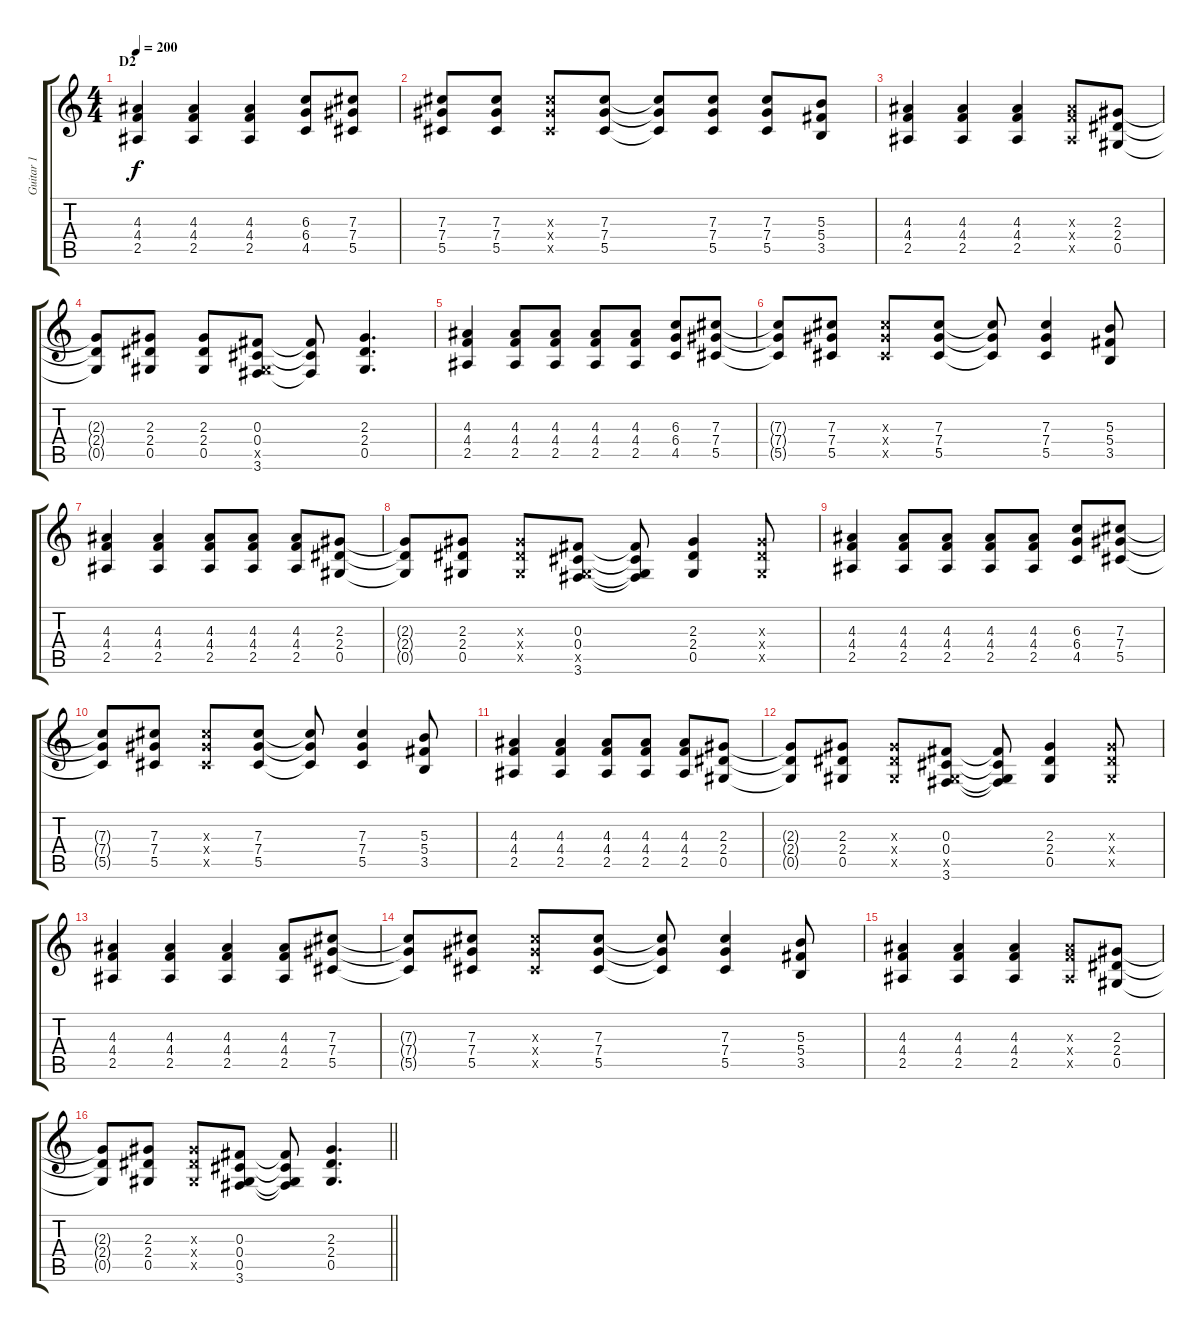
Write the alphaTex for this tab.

\track ("Guitar 1" "Guitar 1") {instrument overdrivenguitar}
\staff {score tabs}
\tuning (Eb4 Bb3 Gb3 Db3 Ab2 Eb2) {hide}
\ts (4 4)
\section ("" "D2")
\tempo 200
\clef g2
\ks c
(4.3 4.4 2.5).4{dy f} (4.3 4.4 2.5).4 (4.3 4.4 2.5).4 (6.3 6.4 4.5).8 (7.3 7.4 5.5).8 |
(7.3 7.4 5.5).8 (7.3 7.4 5.5).8 (7.3{x} 7.4{x} 5.5{x}).8 (7.3 7.4 5.5).8 (7.3{t} 7.4{t} 5.5{t}).8 (7.3 7.4 5.5).8 (7.3 7.4 5.5).8 (5.3 5.4 3.5).8 |
(4.3 4.4 2.5).4 (4.3 4.4 2.5).4 (4.3 4.4 2.5).4 (4.3{x} 4.4{x} 2.5{x}).8 (2.3 2.4 0.5).8 |
(2.3{t} 2.4{t} 0.5{t}).8 (2.3 2.4 0.5).8 (2.3 2.4 0.5).8 (0.3 0.4 0.5{x} 3.6).8 (0.3{t} 0.4{t} 3.6{t}).8 (2.3 2.4 0.5).4{d} |
(4.3 4.4 2.5).4 (4.3 4.4 2.5).8 (4.3 4.4 2.5).8 (4.3 4.4 2.5).8 (4.3 4.4 2.5).8 (6.3 6.4 4.5).8 (7.3 7.4 5.5).8 |
(7.3{t} 7.4{t} 5.5{t}).8 (7.3 7.4 5.5).8 (7.3{x} 7.4{x} 5.5{x}).8 (7.3 7.4 5.5).8 (7.3{t} 7.4{t} 5.5{t}).8 (7.3 7.4 5.5).4 (5.3 5.4 3.5).8 |
(4.3 4.4 2.5).4 (4.3 4.4 2.5).4 (4.3 4.4 2.5).8 (4.3 4.4 2.5).8 (4.3 4.4 2.5).8 (2.3 2.4 0.5).8 |
(2.3{t} 2.4{t} 0.5{t}).8 (2.3 2.4 0.5).8 (2.3{x} 2.4{x} 0.5{x}).8 (0.3 0.4 0.5{x} 3.6).8 (0.3{t} 0.4{t} 0.5{t} 3.6{t}).8 (2.3 2.4 0.5).4 (2.3{x} 2.4{x} 0.5{x}).8 |
(4.3 4.4 2.5).4 (4.3 4.4 2.5).8 (4.3 4.4 2.5).8 (4.3 4.4 2.5).8 (4.3 4.4 2.5).8 (6.3 6.4 4.5).8 (7.3 7.4 5.5).8 |
(7.3{t} 7.4{t} 5.5{t}).8 (7.3 7.4 5.5).8 (7.3{x} 7.4{x} 5.5{x}).8 (7.3 7.4 5.5).8 (7.3{t} 7.4{t} 5.5{t}).8 (7.3 7.4 5.5).4 (5.3 5.4 3.5).8 |
(4.3 4.4 2.5).4 (4.3 4.4 2.5).4 (4.3 4.4 2.5).8 (4.3 4.4 2.5).8 (4.3 4.4 2.5).8 (2.3 2.4 0.5).8 |
(2.3{t} 2.4{t} 0.5{t}).8 (2.3 2.4 0.5).8 (2.3{x} 2.4{x} 0.5{x}).8 (0.3 0.4 0.5{x} 3.6).8 (0.3{t} 0.4{t} 0.5{t} 3.6{t}).8 (2.3 2.4 0.5).4 (2.3{x} 2.4{x} 0.5{x}).8 |
(4.3 4.4 2.5).4 (4.3 4.4 2.5).4 (4.3 4.4 2.5).4 (4.3 4.4 2.5).8 (7.3 7.4 5.5).8 |
(7.3{t} 7.4{t} 5.5{t}).8 (7.3 7.4 5.5).8 (7.3{x} 7.4{x} 5.5{x}).8 (7.3 7.4 5.5).8 (7.3{t} 7.4{t} 5.5{t}).8 (7.3 7.4 5.5).4 (5.3 5.4 3.5).8 |
(4.3 4.4 2.5).4 (4.3 4.4 2.5).4 (4.3 4.4 2.5).4 (4.3{x} 4.4{x} 2.5{x}).8 (2.3 2.4 0.5).8 |
\barLineRight lightlight
(2.3{t} 2.4{t} 0.5{t}).8 (2.3 2.4 0.5).8 (2.3{x} 2.4{x} 0.5{x}).8 (0.3 0.4 0.5 3.6).8 (0.3{t} 0.4{t} 0.5{t} 3.6{t}).8 (2.3 2.4 0.5).4{d}
